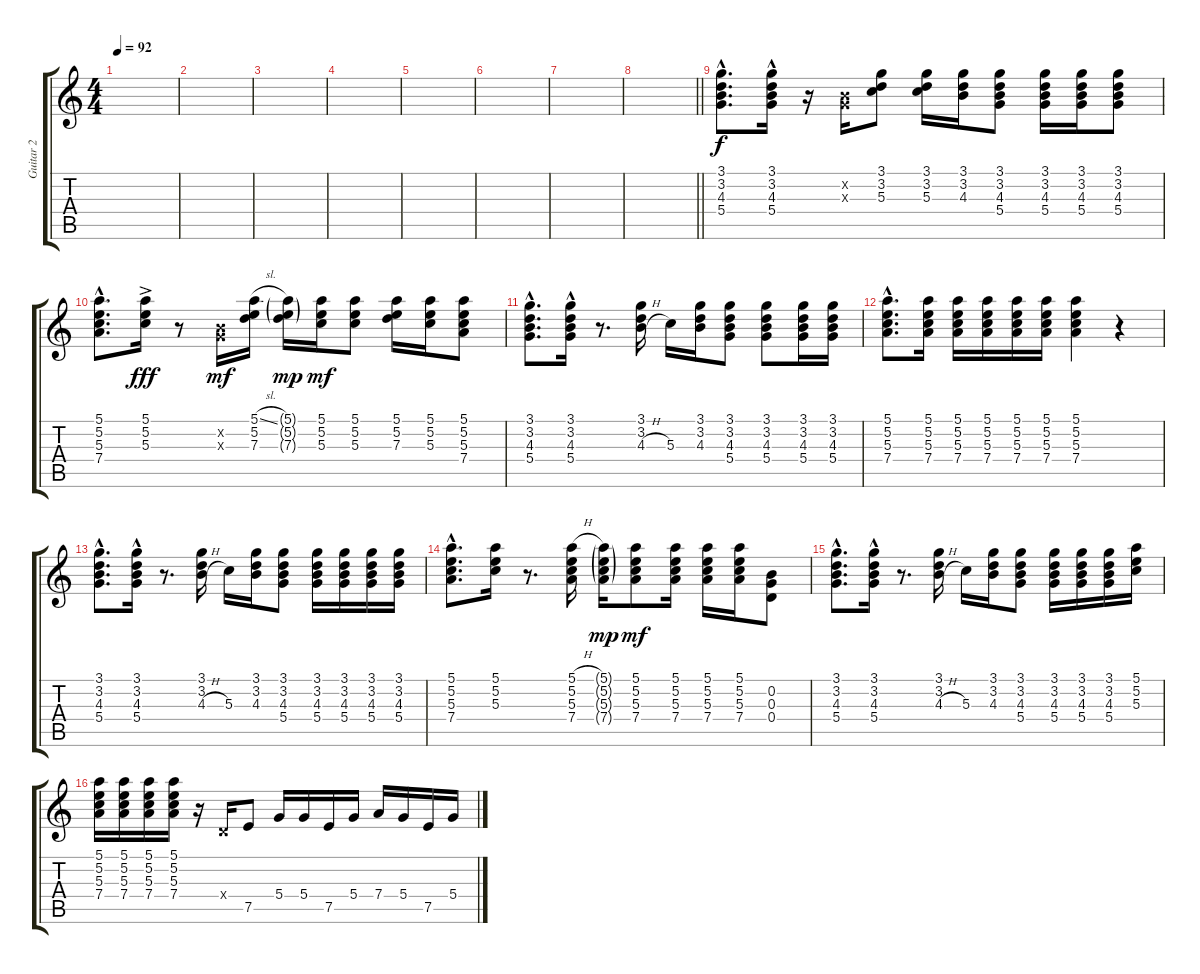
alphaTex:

\track ("Guitar 2" "Guitar 2") {instrument electricguitarclean}
\staff {score tabs}
\tuning (E4 B3 G3 D3 A2 E2) {hide}
\ts (4 4)
\tempo 92
\clef g2
\ks c
|
|
|
|
|
|
|
\barLineRight lightlight
|
(3.1{hac} 3.2{hac} 4.3{hac} 5.4{hac}).8{d} (3.1{hac} 3.2{hac} 4.3{hac} 5.4{hac}).16 r.16 (0.2{x} 0.3{x}).16 (3.1 3.2 5.3).8 (3.1 3.2 5.3).16 (3.1 3.2 4.3).16 (3.1 3.2 4.3 5.4).8 (3.1 3.2 4.3 5.4).16 (3.1 3.2 4.3 5.4).16 (3.1 3.2 4.3 5.4).8 |
(5.1{hac} 5.2{hac} 5.3{hac} 7.4{hac}).8{d} (5.1{ac} 5.2 5.3).16{dy fff} r.8 (0.2{x} 0.3{x}).16{dy mf} (5.1{sl} 5.2 7.3).16 (5.1{g} 5.2{g} 7.3{g}).16{dy mp} (5.1 5.2 5.3).16{dy mf} (5.1 5.2 5.3).8 (5.1 5.2 7.3).16 (5.1 5.2 5.3).16 (5.1 5.2 5.3 7.4).8 |
(3.1{hac} 3.2{hac} 4.3{hac} 5.4{hac}).8{d} (3.1{hac} 3.2{hac} 4.3{hac} 5.4{hac}).16 r.8{d} (3.1 3.2 4.3{h}).16 5.3.16 (3.1 3.2 4.3).16 (3.1 3.2 4.3 5.4).8 (3.1 3.2 4.3 5.4).8 (3.1 3.2 4.3 5.4).16 (3.1 3.2 4.3 5.4).16 |
(5.1{hac} 5.2{hac} 5.3{hac} 7.4{hac}).8{d} (5.1 5.2 5.3 7.4).16 (5.1 5.2 5.3 7.4).16 (5.1 5.2 5.3 7.4).16 (5.1 5.2 5.3 7.4).16 (5.1 5.2 5.3 7.4).16 (5.1 5.2 5.3 7.4).4 r.4 |
(3.1{hac} 3.2{hac} 4.3{hac} 5.4{hac}).8{d} (3.1{hac} 3.2{hac} 4.3{hac} 5.4{hac}).16 r.8{d} (3.1 3.2 4.3{h}).16 5.3.16 (3.1 3.2 4.3).16 (3.1 3.2 4.3 5.4).8 (3.1 3.2 4.3 5.4).16 (3.1 3.2 4.3 5.4).16 (3.1 3.2 4.3 5.4).16 (3.1 3.2 4.3 5.4).16 |
(5.1{hac} 5.2{hac} 5.3{hac} 7.4{hac}).8{d} (5.1 5.2 5.3).16 r.8{d} (5.1{h} 5.2 5.3 7.4).16 (5.1{g} 5.2{g} 5.3{g} 7.4{g}).16{dy mp} (5.1 5.2 5.3 7.4).8{dy mf} (5.1 5.2 5.3 7.4).16 (5.1 5.2 5.3 7.4).16 (5.1 5.2 5.3 7.4).16 (0.2 0.3 0.4).8 |
(3.1{hac} 3.2{hac} 4.3{hac} 5.4{hac}).8{d} (3.1{hac} 3.2{hac} 4.3{hac} 5.4{hac}).16 r.8{d} (3.1 3.2 4.3{h}).16 5.3.16 (3.1 3.2 4.3).16 (3.1 3.2 4.3 5.4).8 (3.1 3.2 4.3 5.4).16 (3.1 3.2 4.3 5.4).16 (3.1 3.2 4.3 5.4).16 (5.1 5.2 5.3).16 |
(5.1 5.2 5.3 7.4).16 (5.1 5.2 5.3 7.4).16 (5.1 5.2 5.3 7.4).16 (5.1 5.2 5.3 7.4).16 r.16 0.4{x}.16 7.5.8 5.4.16 5.4.16 7.5.16 5.4.16 7.4.16 5.4.16 7.5.16 5.4.16
